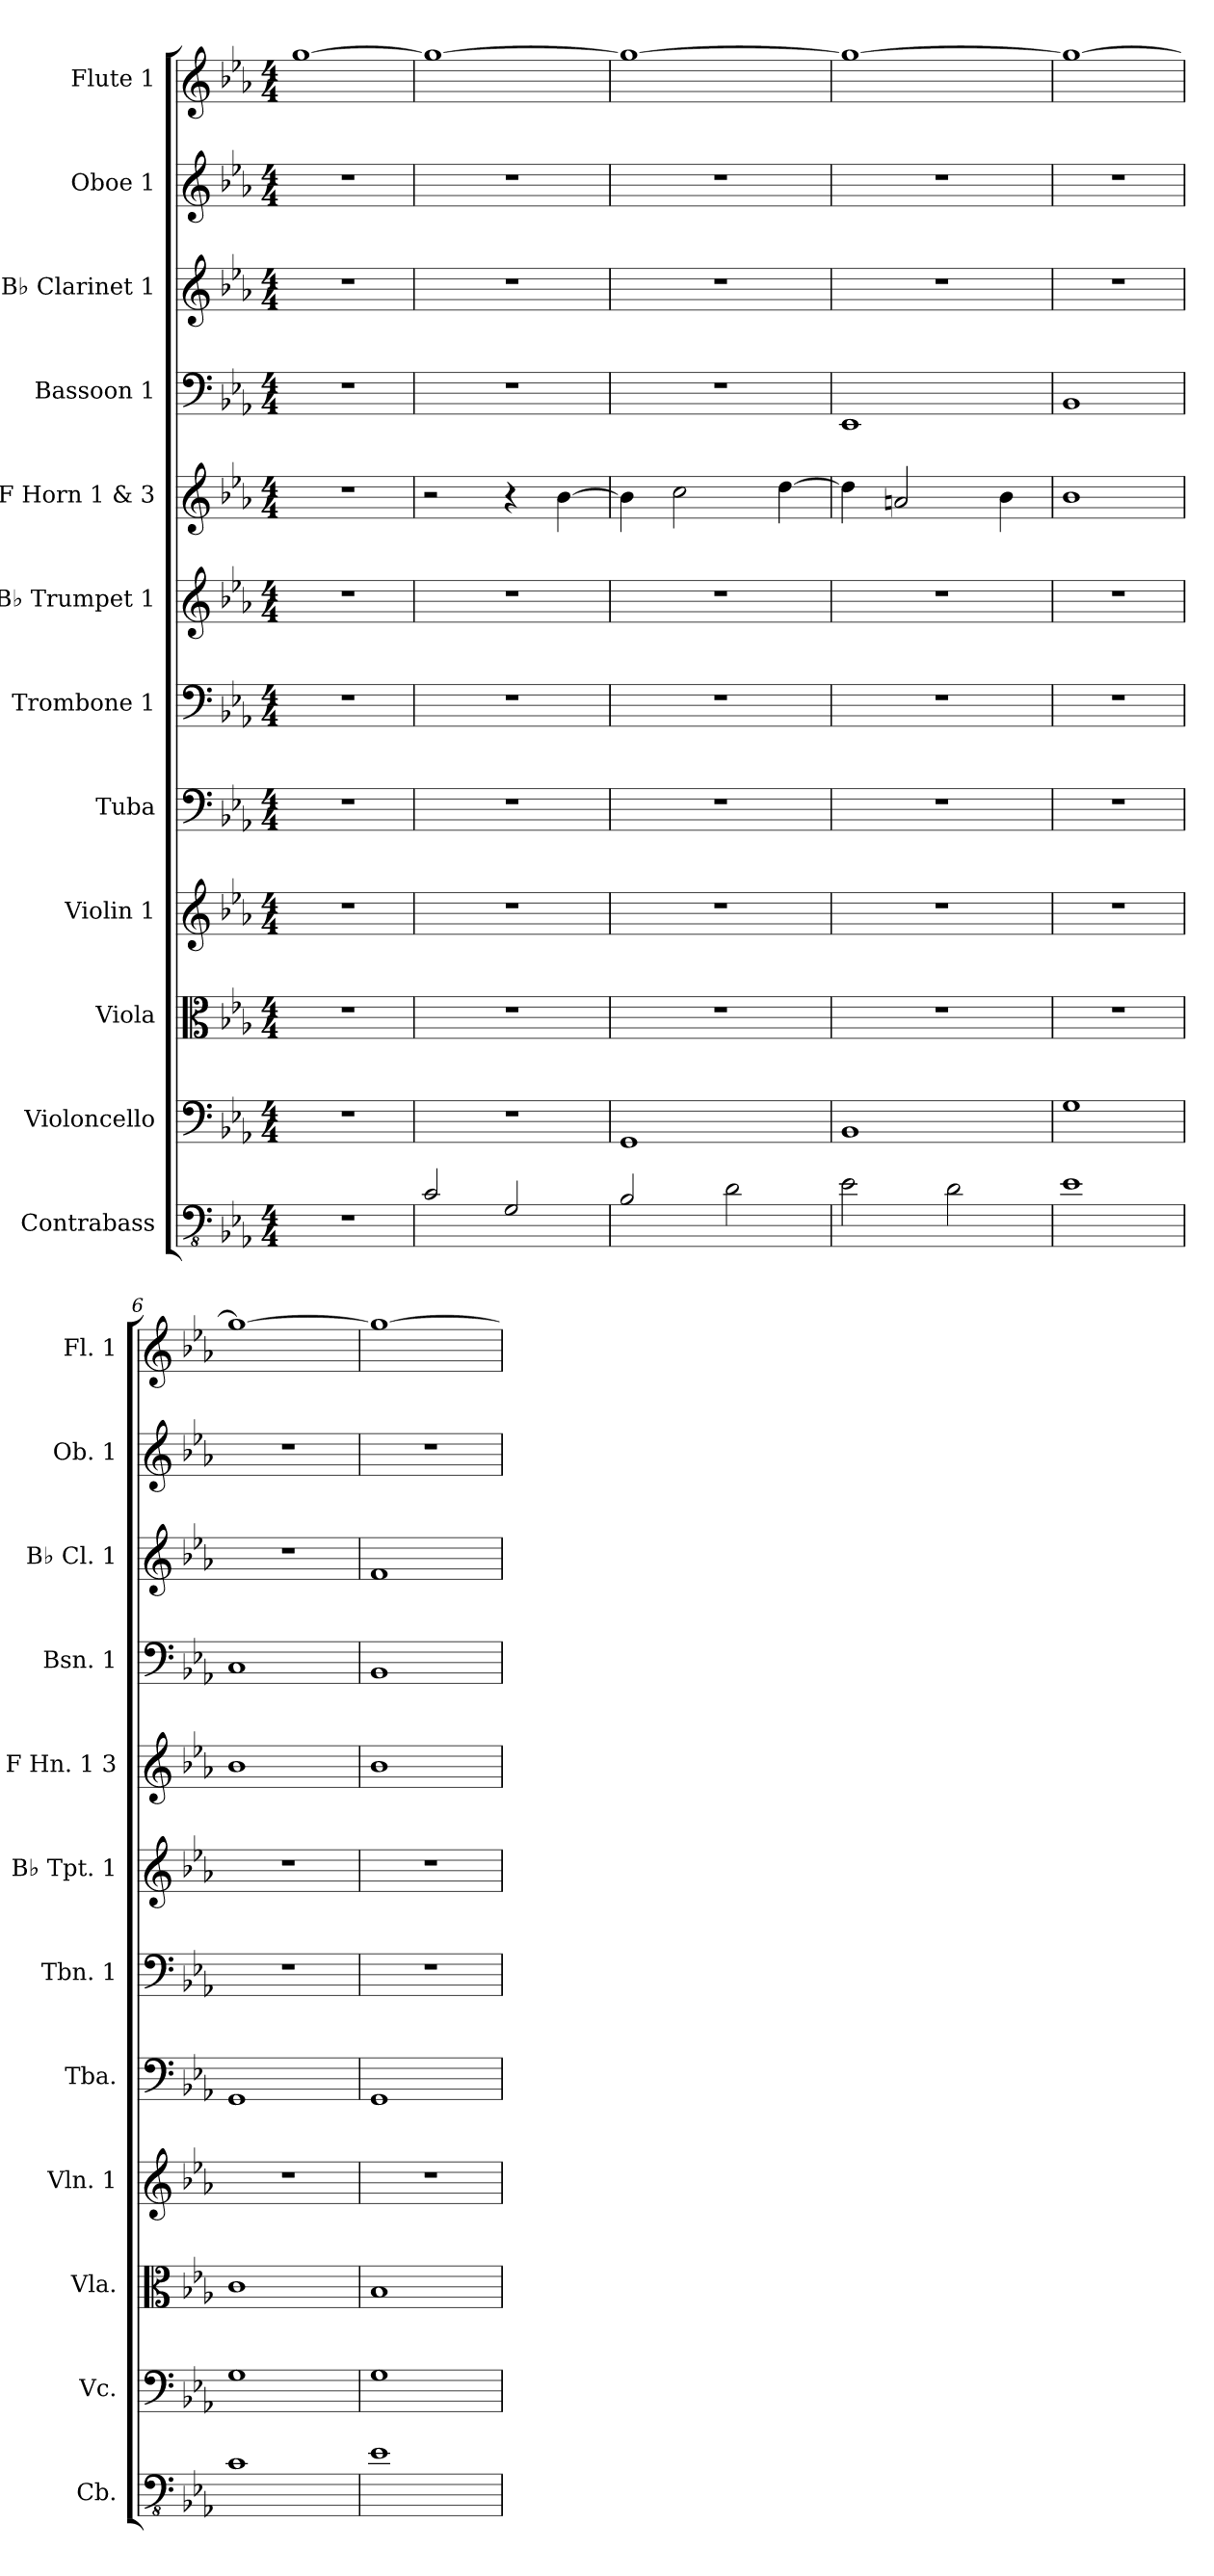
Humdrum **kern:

**kern	**kern	**kern	**kern	**kern	**kern	**kern	**kern	**kern	**kern	**kern	**kern
*part12	*part11	*part10	*part9	*part8	*part7	*part6	*part5	*part4	*part3	*part2	*part1
*staff12	*staff11	*staff10	*staff9	*staff8	*staff7	*staff6	*staff5	*staff4	*staff3	*staff2	*staff1
*I"Contrabass	*I"Violoncello	*I"Viola	*I"Violin 1	*I"Tuba	*I"Trombone 1	*I"B♭ Trumpet 1	*I"F Horn 1 &amp; 3	*I"Bassoon 1	*I"B♭ Clarinet 1	*I"Oboe 1	*I"Flute 1
*I'Cb.	*I'Vc.	*I'Vla.	*I'Vln. 1	*I'Tba.	*I'Tbn. 1	*I'B♭ Tpt. 1	*I'F Hn. 1 3	*I'Bsn. 1	*I'B♭ Cl. 1	*I'Ob. 1	*I'Fl. 1
*clefFv4	*clefF4	*clefC3	*clefG2	*clefF4	*clefF4	*clefG2	*clefG2	*clefF4	*clefG2	*clefG2	*clefG2
*ITrd7c12	*	*	*	*	*	*ITrd1c2	*ITrd4c7	*	*ITrd1c2	*	*
*k[b-e-a-]	*k[b-e-a-]	*k[b-e-a-]	*k[b-e-a-]	*k[b-e-a-]	*k[b-e-a-]	*k[b-e-a-d-g-]	*k[b-e-a-d-]	*k[b-e-a-]	*k[b-e-a-d-g-]	*k[b-e-a-]	*k[b-e-a-]
*M4/4	*M4/4	*M4/4	*M4/4	*M4/4	*M4/4	*M4/4	*M4/4	*M4/4	*M4/4	*M4/4	*M4/4
*MM60	*MM60	*MM60	*MM60	*MM60	*MM60	*MM60	*MM60	*MM60	*MM60	*MM60	*MM60
=1	=1	=1	=1	=1	=1	=1	=1	=1	=1	=1	=1
1r	1r	1r	1r	1r	1r	1r	1r	1r	1r	1r	[1gg
=2	=2	=2	=2	=2	=2	=2	=2	=2	=2	=2	=2
2CC/	1r	1r	1r	1r	1r	1r	2r	1r	1r	1r	1gg_
2GGG/	.	.	.	.	.	.	4r	.	.	.	.
.	.	.	.	.	.	.	[4e-\	.	.	.	.
=3	=3	=3	=3	=3	=3	=3	=3	=3	=3	=3	=3
2BBB-/	1GG	1r	1r	1r	1r	1r	4e-\]	1r	1r	1r	1gg_
.	.	.	.	.	.	.	2f\	.	.	.	.
2DD\	.	.	.	.	.	.	.	.	.	.	.
.	.	.	.	.	.	.	[4g\	.	.	.	.
=4	=4	=4	=4	=4	=4	=4	=4	=4	=4	=4	=4
2EE-\	1BB-	1r	1r	1r	1r	1r	4g\]	1EE-	1r	1r	1gg_
.	.	.	.	.	.	.	2dn/	.	.	.	.
2DD\	.	.	.	.	.	.	.	.	.	.	.
.	.	.	.	.	.	.	4e-\	.	.	.	.
=5	=5	=5	=5	=5	=5	=5	=5	=5	=5	=5	=5
1EE-	1G	1r	1r	1r	1r	1r	1e-	1BB-	1r	1r	1gg_
=6	=6	=6	=6	=6	=6	=6	=6	=6	=6	=6	=6
1CC	1G	1c	1r	1GG	1r	1r	1e-	1C	1r	1r	1gg_
=7	=7	=7	=7	=7	=7	=7	=7	=7	=7	=7	=7
1EE-	1G	1B-	1r	1GG	1r	1r	1e-	1BB-	1e-	1r	1gg_
=	=	=	=	=	=	=	=	=	=	=	=
*-	*-	*-	*-	*-	*-	*-	*-	*-	*-	*-	*-
